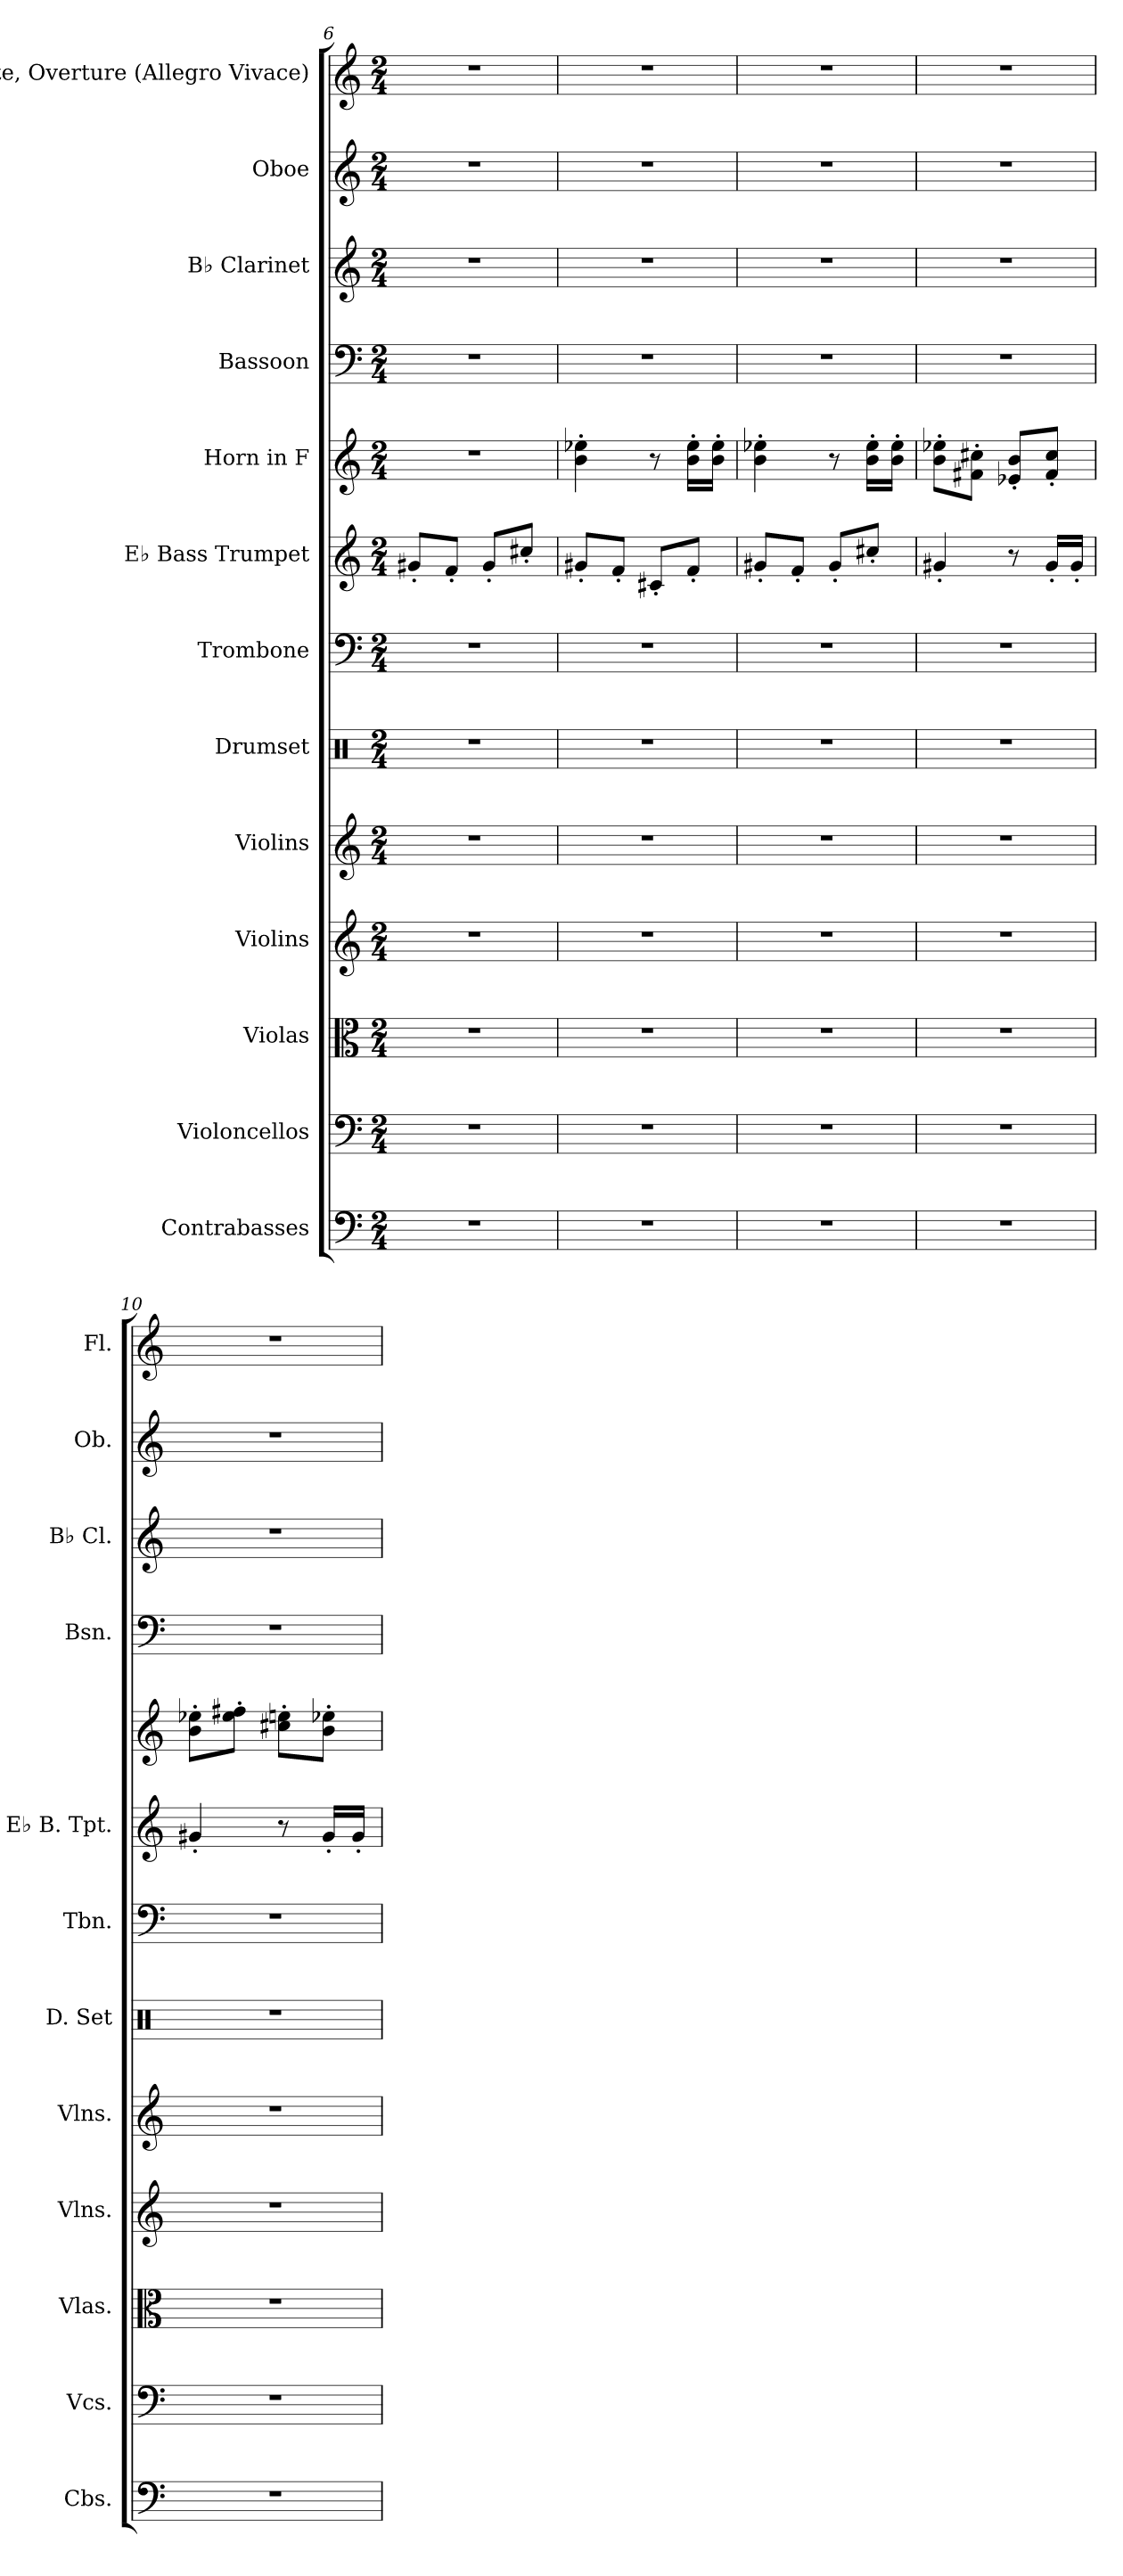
**kern	**kern	**kern	**kern	**kern	**kern	**kern	**kern	**kern	**kern	**kern	**kern	**kern
*part13	*part12	*part11	*part10	*part9	*part8	*part7	*part6	*part5	*part4	*part3	*part2	*part1
*staff13	*staff12	*staff11	*staff10	*staff9	*staff8	*staff7	*staff6	*staff5	*staff4	*staff3	*staff2	*staff1
*I"Contrabasses	*I"Violoncellos	*I"Violas	*I"Violins	*I"Violins	*I"Drumset	*I"Trombone	*I"E♭ Bass Trumpet	*I"Horn in F	*I"Bassoon	*I"B♭ Clarinet	*I"Oboe	*I"Flute, Overture (Allegro Vivace)
*I'Cbs.	*I'Vcs.	*I'Vlas.	*I'Vlns.	*I'Vlns.	*I'D. Set	*I'Tbn.	*I'E♭ B. Tpt.	*	*I'Bsn.	*I'B♭ Cl.	*I'Ob.	*I'Fl.
*clefF4	*clefF4	*clefC3	*clefG2	*clefG2	*clefX	*clefF4	*clefG2	*clefG2	*clefF4	*clefG2	*clefG2	*clefG2
*ITrd7c12	*	*	*	*	*	*	*ITrd1c2	*ITrd4c7	*	*ITrd1c2	*	*
*k[]	*k[]	*k[]	*k[]	*k[]	*k[]	*k[]	*k[b-e-]	*k[b-]	*k[]	*k[b-e-]	*k[]	*k[]
*M2/4	*M2/4	*M2/4	*M2/4	*M2/4	*M2/4	*M2/4	*M2/4	*M2/4	*M2/4	*M2/4	*M2/4	*M2/4
=6	=6	=6	=6	=6	=6	=6	=6	=6	=6	=6	=6	=6
2r	2r	2r	2r	2r	2r	2r	8f#X'/L	2r	2r	2r	2r	2r
.	.	.	.	.	.	.	8e-'/J	.	.	.	.	.
.	.	.	.	.	.	.	8f#'/L	.	.	.	.	.
.	.	.	.	.	.	.	8bn'/J	.	.	.	.	.
!!LO:PB:g=z
=7	=7	=7	=7	=7	=7	=7	=7	=7	=7	=7	=7	=7
2r	2r	2r	2r	2r	2r	2r	8f#X'/L	4e\' 4a-X\'	2r	2r	2r	2r
.	.	.	.	.	.	.	8e-'/J	.	.	.	.	.
.	.	.	.	.	.	.	8Bn'/L	8r	.	.	.	.
.	.	.	.	.	.	.	8e-'/J	16e\' 16a-\'LL	.	.	.	.
.	.	.	.	.	.	.	.	16e\' 16a-\'JJ	.	.	.	.
=8	=8	=8	=8	=8	=8	=8	=8	=8	=8	=8	=8	=8
2r	2r	2r	2r	2r	2r	2r	8f#X'/L	4e\' 4a-X\'	2r	2r	2r	2r
.	.	.	.	.	.	.	8e-'/J	.	.	.	.	.
.	.	.	.	.	.	.	8f#'/L	8r	.	.	.	.
.	.	.	.	.	.	.	8bn'/J	16e\' 16a-\'LL	.	.	.	.
.	.	.	.	.	.	.	.	16e\' 16a-\'JJ	.	.	.	.
=9	=9	=9	=9	=9	=9	=9	=9	=9	=9	=9	=9	=9
2r	2r	2r	2r	2r	2r	2r	4f#X'/	8e\' 8a-X\'L	2r	2r	2r	2r
.	.	.	.	.	.	.	.	8Bn\' 8f#X\'J	.	.	.	.
.	.	.	.	.	.	.	8r	8A-X/' 8e/'L	.	.	.	.
.	.	.	.	.	.	.	16f#'/LL	8B/' 8f#/'J	.	.	.	.
.	.	.	.	.	.	.	16f#'/JJ	.	.	.	.	.
=10	=10	=10	=10	=10	=10	=10	=10	=10	=10	=10	=10	=10
2r	2r	2r	2r	2r	2r	2r	4f#X'/	8e\' 8a-X\'L	2r	2r	2r	2r
.	.	.	.	.	.	.	.	8a-\' 8bn\'J	.	.	.	.
.	.	.	.	.	.	.	8r	8f#X\' 8an\'L	.	.	.	.
.	.	.	.	.	.	.	16f#'/LL	8e\' 8a-X\'J	.	.	.	.
.	.	.	.	.	.	.	16f#'/JJ	.	.	.	.	.
=	=	=	=	=	=	=	=	=	=	=	=	=
*-	*-	*-	*-	*-	*-	*-	*-	*-	*-	*-	*-	*-
